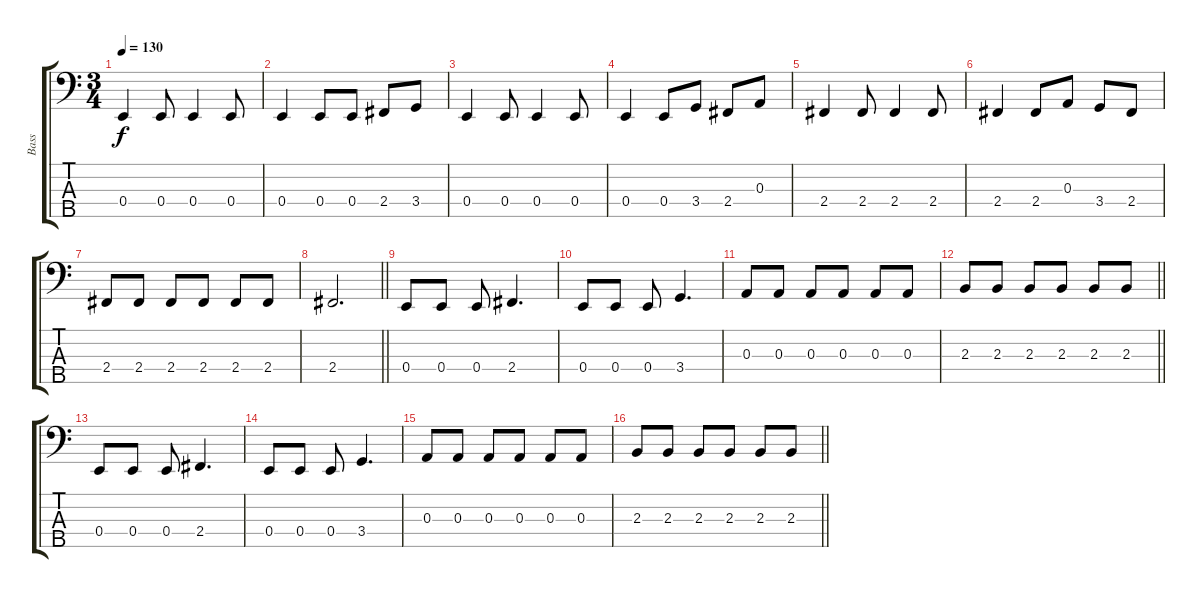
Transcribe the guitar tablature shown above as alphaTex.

\track ("Bass" "Bass") {instrument electricbassfinger}
\staff {score tabs}
\tuning (G2 D2 A1 E1 B0) {hide}
\ts (3 4)
\section ("" "")
\tempo 130
\clef f4
\ks c
0.4.4{dy f} 0.4.8 0.4.4 0.4.8 |
0.4.4 0.4.8 0.4.8 2.4.8 3.4.8 |
0.4.4 0.4.8 0.4.4 0.4.8 |
0.4.4 0.4.8 3.4.8 2.4.8 0.3.8 |
2.4.4 2.4.8 2.4.4 2.4.8 |
2.4.4 2.4.8 0.3.8 3.4.8 2.4.8 |
2.4.8 2.4.8 2.4.8 2.4.8 2.4.8 2.4.8 |
\barLineRight lightlight
2.4.2{d} |
\section ("" "")
0.4.8 0.4.8 0.4.8 2.4.4{d} |
0.4.8 0.4.8 0.4.8 3.4.4{d} |
0.3.8 0.3.8 0.3.8 0.3.8 0.3.8 0.3.8 |
\barLineRight lightlight
2.3.8 2.3.8 2.3.8 2.3.8 2.3.8 2.3.8 |
0.4.8 0.4.8 0.4.8 2.4.4{d} |
0.4.8 0.4.8 0.4.8 3.4.4{d} |
0.3.8 0.3.8 0.3.8 0.3.8 0.3.8 0.3.8 |
\barLineRight lightlight
2.3.8 2.3.8 2.3.8 2.3.8 2.3.8 2.3.8
